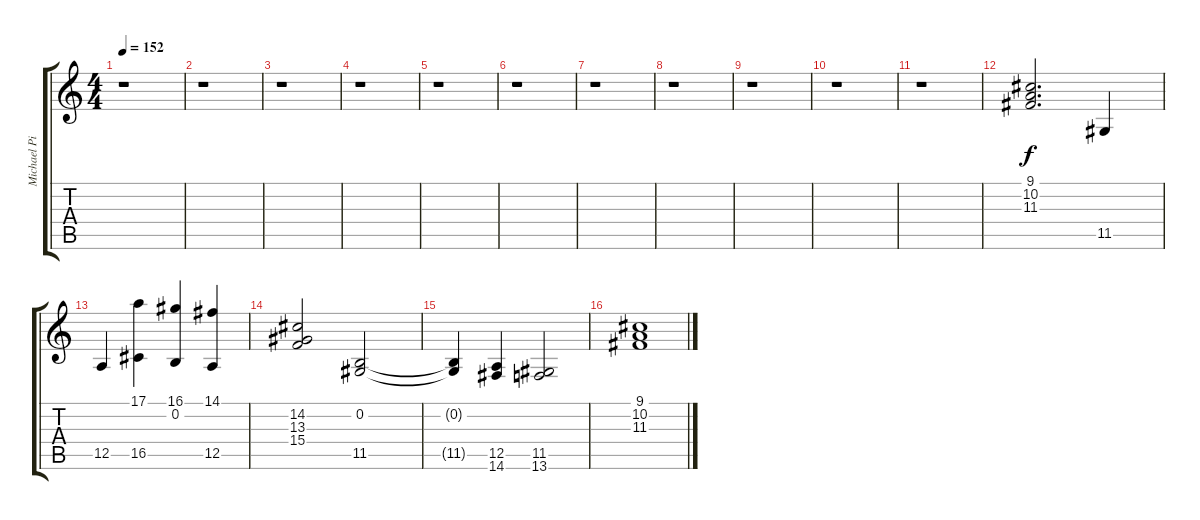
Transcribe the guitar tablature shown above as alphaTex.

\track ("Michael Pinnella" "Michael Pi") {instrument drawbarorgan}
\staff {score tabs}
\tuning (E4 B3 G3 D3 A2 E2) {hide}
\ts (4 4)
\tempo 152
\clef g2
\ks c
r.1{dy f} |
r.1 |
r.1 |
r.1 |
r.1 |
r.1 |
r.1 |
r.1 |
r.1 |
r.1 |
r.1 |
(9.1 10.2 11.3).2{d} 11.5.4 |
12.5.4 (17.1 16.5).4 (16.1 0.2).4 (14.1 12.5).4 |
(14.2 13.3 15.4).2 (0.2 11.5).2 |
(0.2{t} 11.5{t}).4 (12.5 14.6).4 (11.5 13.6).2 |
(9.1 10.2 11.3).1
